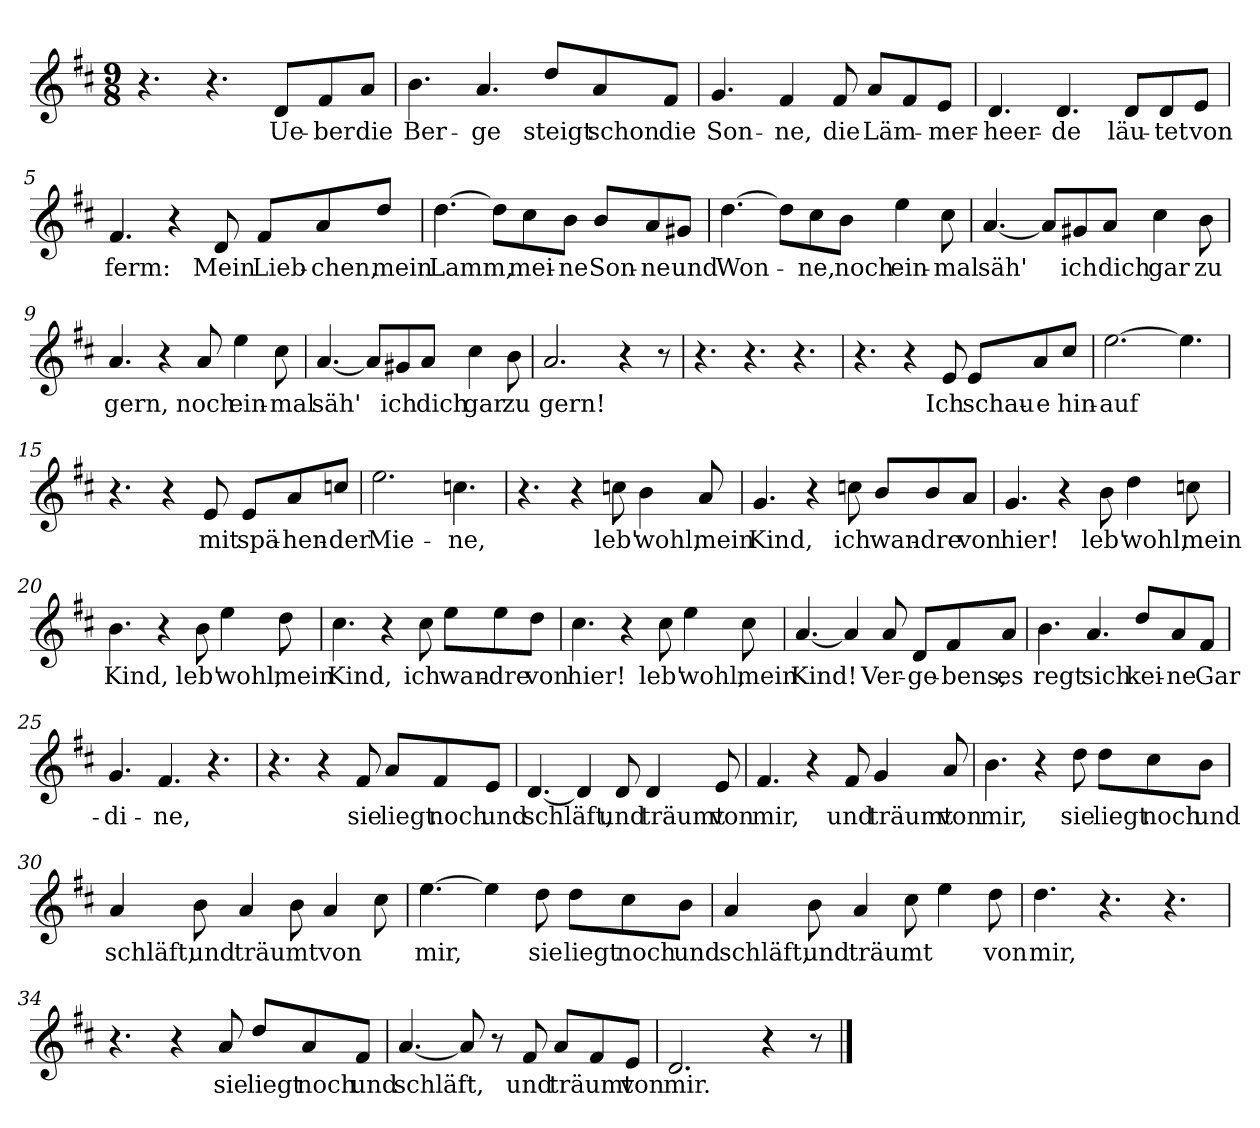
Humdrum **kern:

**kern	**text
*part1	*part1
*staff1	*staff1
*clefG2	*
*k[f#c#]	*
*M9/8	*
=1	=1
4.r	.
4.r	.
!	!LO:LY:b
8d/L	Ue-
!	!LO:LY:b
8f#/	-ber
!	!LO:LY:b
8a/J	die
=2	=2
!	!LO:LY:b
4.b\	Ber-
!	!LO:LY:b
4.a/	-ge
!	!LO:LY:b
8dd/L	steigt
!	!LO:LY:b
8a/	schon
!	!LO:LY:b
8f#/J	die
=3	=3
!	!LO:LY:b
4.g/	Son-
!	!LO:LY:b
4f#/	-ne,
!	!LO:LY:b
8f#/	die
!	!LO:LY:b
8a/L	Läm-
8f#/	.
!	!LO:LY:b
8e/J	-mer-
=4	=4
!	!LO:LY:b
4.d/	-heer-
!	!LO:LY:b
4.d/	-de
!	!LO:LY:b
8d/L	läu-
!	!LO:LY:b
8d/	-tet
!	!LO:LY:b
8e/J	von
=5	=5
!	!LO:LY:b
4.f#/	ferm:
4r	.
!	!LO:LY:b
8d/	Mein
!	!LO:LY:b
8f#/L	Lieb-
!	!LO:LY:b
8a/	-chen,
!	!LO:LY:b
8dd/J	mein
!!LO:LB:g=z
=6	=6
!	!LO:LY:b
[4.dd\	Lamm,
8dd\L]	.
!	!LO:LY:b
8cc#\	mei-
!	!LO:LY:b
8b\J	-ne
!	!LO:LY:b
8b/L	Son-
!	!LO:LY:b
8a/	-ne
!	!LO:LY:b
8g#X/J	und
=7	=7
!	!LO:LY:b
[4.dd\	Won-
8dd\L]	.
!	!LO:LY:b
8cc#\	-ne,
!	!LO:LY:b
8b\J	noch
!	!LO:LY:b
4ee\	ein-
!	!LO:LY:b
8cc#\	-mal
=8	=8
!	!LO:LY:b
[4.a/	säh'
8a/L]	.
!	!LO:LY:b
8g#X/	ich
!	!LO:LY:b
8a/J	dich
!	!LO:LY:b
4cc#\	gar
!	!LO:LY:b
8b\	zu
=9	=9
!	!LO:LY:b
4.a/	gern,
4r	.
!	!LO:LY:b
8a/	noch
!	!LO:LY:b
4ee\	ein-
!	!LO:LY:b
8cc#\	-mal
=10	=10
!	!LO:LY:b
[4.a/	säh'
8a/L]	.
!	!LO:LY:b
8g#X/	ich
!	!LO:LY:b
8a/J	dich
!	!LO:LY:b
4cc#\	gar
!	!LO:LY:b
8b\	zu
!!LO:LB:g=z
=11	=11
!	!LO:LY:b
2.a/	gern!
4r	.
8r	.
=12	=12
4.r	.
4.r	.
4.r	.
=13	=13
4.r	.
4r	.
!	!LO:LY:b
8e/	Ich
!	!LO:LY:b
8e/L	schau-
!	!LO:LY:b
8a/	-e
!	!LO:LY:b
8cc#/J	hin-
=14	=14
!	!LO:LY:b
[2.ee\	-auf
4.ee\]	.
=15	=15
4.r	.
4r	.
!	!LO:LY:b
8e/	mit
!	!LO:LY:b
8e/L	spä-
!	!LO:LY:b
8a/	-hen-
!	!LO:LY:b
8ccn/J	-der
=16	=16
!	!LO:LY:b
2.ee\	Mie-
!	!LO:LY:b
4.ccn\	-ne,
=17	=17
4.r	.
4r	.
!	!LO:LY:b
8ccn\	leb'
!	!LO:LY:b
4b\	wohl,
!	!LO:LY:b
8a/	mein
!!LO:LB:g=z
=18	=18
!	!LO:LY:b
4.g/	Kind,
4r	.
!	!LO:LY:b
8ccn\	ich
!	!LO:LY:b
8b/L	wan-
!	!LO:LY:b
8b/	-dre
!	!LO:LY:b
8a/J	von
=19	=19
!	!LO:LY:b
4.g/	hier!
4r	.
!	!LO:LY:b
8b\	leb'
!	!LO:LY:b
4dd\	wohl,
!	!LO:LY:b
8ccn\	mein
=20	=20
!	!LO:LY:b
4.b\	Kind,
4r	.
!	!LO:LY:b
8b\	leb'
!	!LO:LY:b
4ee\	wohl,
!	!LO:LY:b
8dd\	mein
=21	=21
!	!LO:LY:b
4.cc#\	Kind,
4r	.
!	!LO:LY:b
8cc#\	ich
!	!LO:LY:b
8ee\L	wan-
!	!LO:LY:b
8ee\	-dre
!	!LO:LY:b
8dd\J	von
=22	=22
!	!LO:LY:b
4.cc#\	hier!
4r	.
!	!LO:LY:b
8cc#\	leb'
!	!LO:LY:b
4ee\	wohl,
!	!LO:LY:b
8cc#\	mein
!!LO:LB:g=z
=23	=23
!	!LO:LY:b
[4.a/	Kind!
4a/]	.
!	!LO:LY:b
8a/	Ver-
!	!LO:LY:b
8d/L	-ge-
!	!LO:LY:b
8f#/	-bens,
!	!LO:LY:b
8a/J	es
=24	=24
!	!LO:LY:b
4.b\	regt
!	!LO:LY:b
4.a/	sich
!	!LO:LY:b
8dd/L	kei-
!	!LO:LY:b
8a/	-ne
!	!LO:LY:b
8f#/J	Gar-
=25	=25
!	!LO:LY:b
4.g/	-di-
!	!LO:LY:b
4.f#/	-ne,
4.r	.
=26	=26
4.r	.
4r	.
!	!LO:LY:b
8f#/	sie
!	!LO:LY:b
8a/L	liegt
!	!LO:LY:b
8f#/	noch
!	!LO:LY:b
8e/J	und
=27	=27
!	!LO:LY:b
[4.d/	schläft,
4d/]	.
!	!LO:LY:b
8d/	und
!	!LO:LY:b
4d/	träumt
!	!LO:LY:b
8e/	von
!!LO:LB:g=z
=28	=28
!	!LO:LY:b
4.f#/	mir,
4r	.
!	!LO:LY:b
8f#/	und
!	!LO:LY:b
4g/	träumt
!	!LO:LY:b
8a/	von
=29	=29
!	!LO:LY:b
4.b\	mir,
4r	.
!	!LO:LY:b
8dd\	sie
!	!LO:LY:b
8dd\L	liegt
!	!LO:LY:b
8cc#\	noch
!	!LO:LY:b
8b\J	und
=30	=30
!	!LO:LY:b
4a/	schläft,
!	!LO:LY:b
8b\	und
!	!LO:LY:b
4a/	träumt
8b\	.
!	!LO:LY:b
4a/	von
8cc#\	.
=31	=31
!	!LO:LY:b
[4.ee\	mir,
4ee\]	.
!	!LO:LY:b
8dd\	sie
!	!LO:LY:b
8dd\L	liegt
!	!LO:LY:b
8cc#\	noch
!	!LO:LY:b
8b\J	und
!!LO:LB:g=z
=32	=32
!	!LO:LY:b
4a/	schläft,
!	!LO:LY:b
8b\	und
!	!LO:LY:b
4a/	träumt
8cc#\	.
4ee\	.
!	!LO:LY:b
8dd\	von
=33	=33
!	!LO:LY:b
4.dd\	mir,
4.r	.
4.r	.
=34	=34
4.r	.
4r	.
!	!LO:LY:b
8a/	sie
!	!LO:LY:b
8dd/L	liegt
!	!LO:LY:b
8a/	noch
!	!LO:LY:b
8f#/J	und
=35	=35
!	!LO:LY:b
[4.a/	schläft,
8a/]	.
8r	.
!	!LO:LY:b
8f#/	und
!	!LO:LY:b
8a/L	träumt
8f#/	.
!	!LO:LY:b
8e/J	von
=36	=36
!	!LO:LY:b
2.d/	mir.
4r	.
8r	.
==	==
*-	*-
